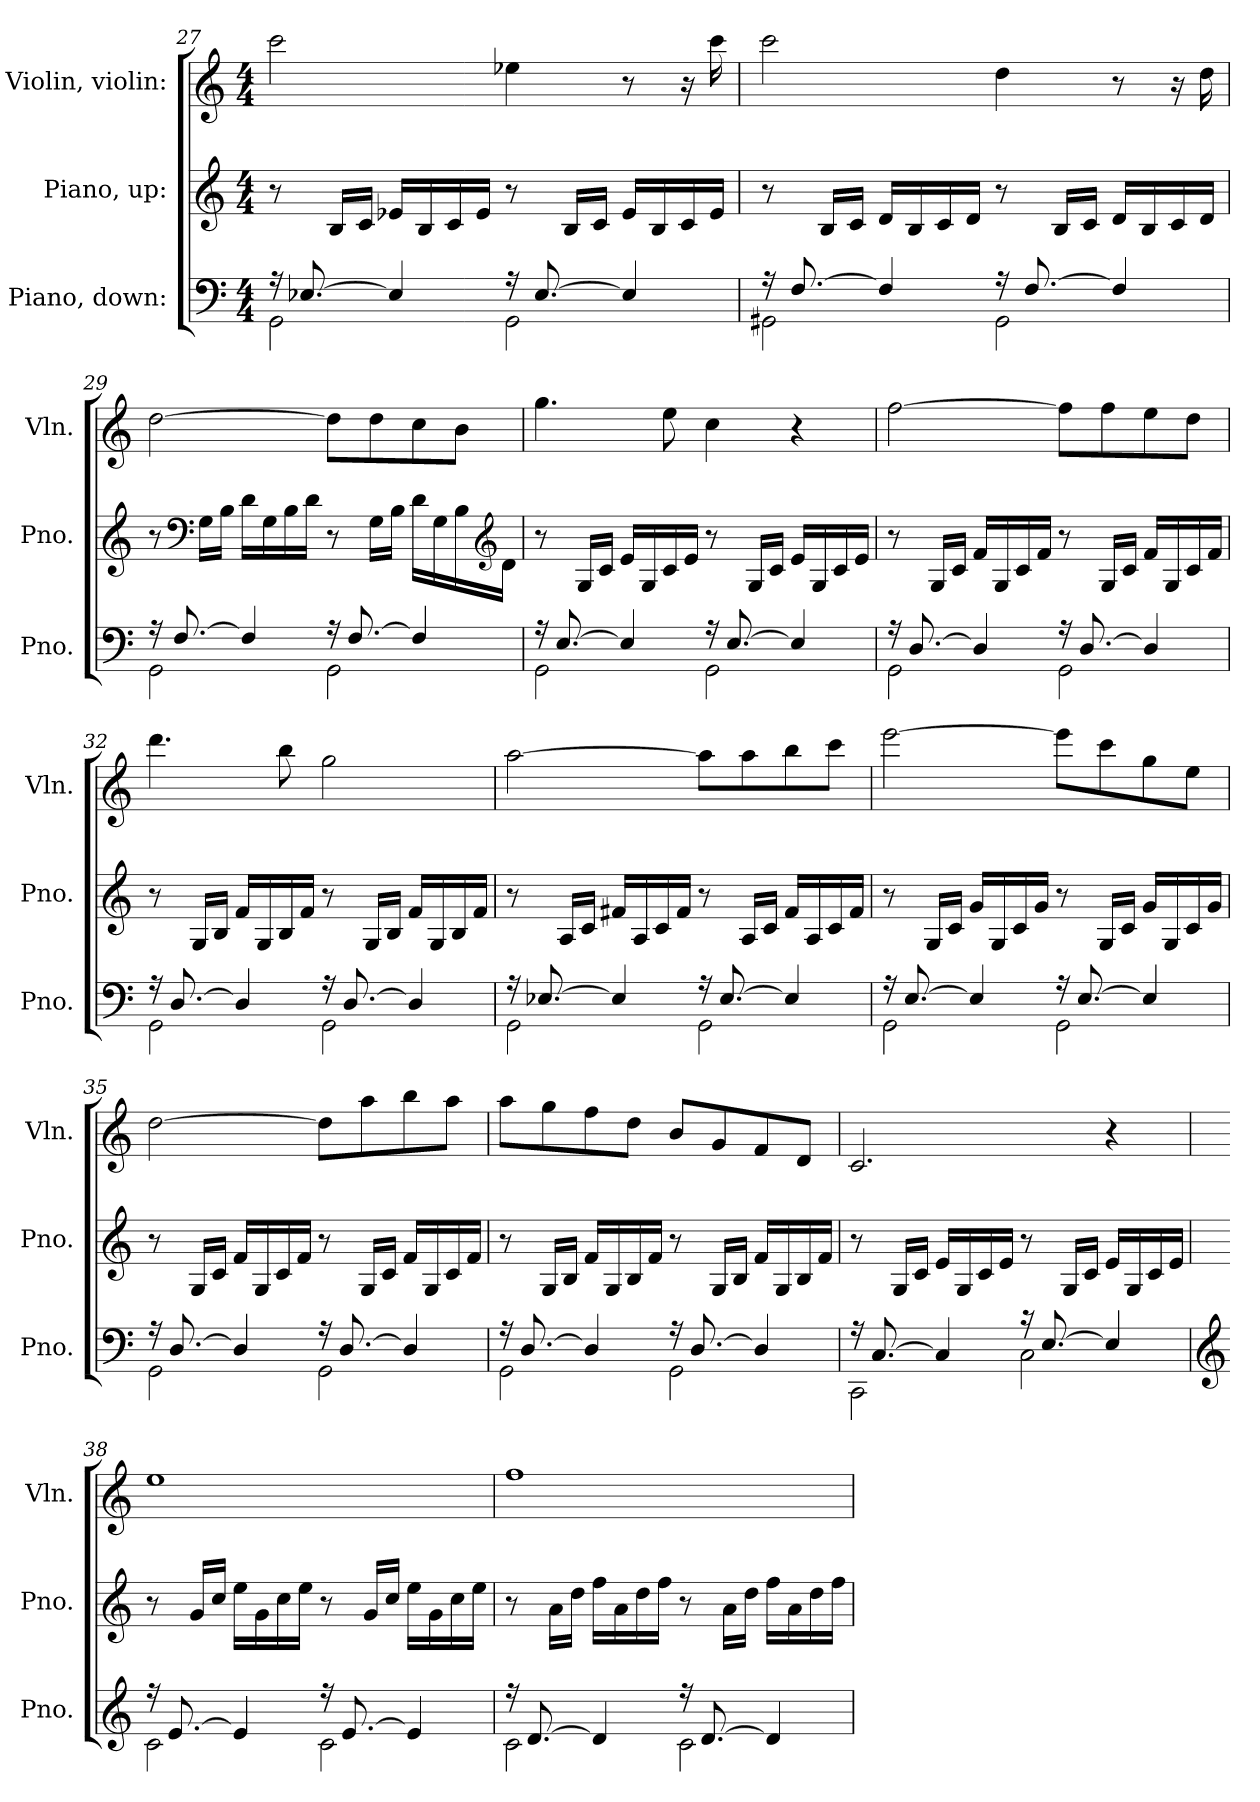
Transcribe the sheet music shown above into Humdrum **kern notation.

**kern	**kern	**kern
*part3	*part2	*part1
*staff3	*staff2	*staff1
*I"Piano, down:	*I"Piano, up:	*I"Violin, violin:
*I'Pno.	*I'Pno.	*I'Vln.
!!LO:LB:g=z
*clefF4	*clefG2	*clefG2
*k[]	*k[]	*k[]
*M4/4	*M4/4	*M4/4
=27	=27	=27
*^	*	*
16r	2GG\	8r	2ccc\
[8.E-X/	.	.	.
.	.	16B/LL	.
.	.	16c/JJ	.
4E-/]	.	16e-X/LL	.
.	.	16B/	.
.	.	16c/	.
.	.	16e-/JJ	.
16r	2GG\	8r	4ee-X\
[8.E-/	.	.	.
.	.	16B/LL	.
.	.	16c/JJ	.
4E-/]	.	16e-/LL	8r
.	.	16B/	.
.	.	16c/	16r
.	.	16e-/JJ	16ccc\
=28	=28	=28	=28
16r	2GG#X\	8r	2ccc\
[8.F/	.	.	.
.	.	16B/LL	.
.	.	16c/JJ	.
4F/]	.	16d/LL	.
.	.	16B/	.
.	.	16c/	.
.	.	16d/JJ	.
16r	2GG#\	8r	4dd\
[8.F/	.	.	.
.	.	16B/LL	.
.	.	16c/JJ	.
4F/]	.	16d/LL	8r
.	.	16B/	.
.	.	16c/	16r
.	.	16d/JJ	16dd\
!!LO:LB:g=z
=29	=29	=29	=29
16r	2GG\	8r	[2dd\
[8.F/	.	.	.
*	*	*clefF4	*
.	.	16G\LL	.
.	.	16B\JJ	.
4F/]	.	16d\LL	.
.	.	16G\	.
.	.	16B\	.
.	.	16d\JJ	.
16r	2GG\	8r	8dd\L]
[8.F/	.	.	.
.	.	16G\LL	8dd\
.	.	16B\JJ	.
4F/]	.	16d\LL	8cc\
.	.	16G\	.
.	.	16B\	8b\J
*	*	*clefG2	*
.	.	16d\JJ	.
=30	=30	=30	=30
16r	2GG\	8r	4.gg\
[8.E/	.	.	.
.	.	16G/LL	.
.	.	16c/JJ	.
4E/]	.	16e/LL	.
.	.	16G/	.
.	.	16c/	8ee\
.	.	16e/JJ	.
16r	2GG\	8r	4cc\
[8.E/	.	.	.
.	.	16G/LL	.
.	.	16c/JJ	.
4E/]	.	16e/LL	4r
.	.	16G/	.
.	.	16c/	.
.	.	16e/JJ	.
!!LO:LB:g=z
=31	=31	=31	=31
16r	2GG\	8r	[2ff\
[8.D/	.	.	.
.	.	16G/LL	.
.	.	16c/JJ	.
4D/]	.	16f/LL	.
.	.	16G/	.
.	.	16c/	.
.	.	16f/JJ	.
16r	2GG\	8r	8ff\L]
[8.D/	.	.	.
.	.	16G/LL	8ff\
.	.	16c/JJ	.
4D/]	.	16f/LL	8ee\
.	.	16G/	.
.	.	16c/	8dd\J
.	.	16f/JJ	.
=32	=32	=32	=32
16r	2GG\	8r	4.ddd\
[8.D/	.	.	.
.	.	16G/LL	.
.	.	16B/JJ	.
4D/]	.	16f/LL	.
.	.	16G/	.
.	.	16B/	8bb\
.	.	16f/JJ	.
16r	2GG\	8r	2gg\
[8.D/	.	.	.
.	.	16G/LL	.
.	.	16B/JJ	.
4D/]	.	16f/LL	.
.	.	16G/	.
.	.	16B/	.
.	.	16f/JJ	.
!!LO:PB:g=z
=33	=33	=33	=33
16r	2GG\	8r	[2aa\
[8.E-X/	.	.	.
.	.	16A/LL	.
.	.	16c/JJ	.
4E-/]	.	16f#X/LL	.
.	.	16A/	.
.	.	16c/	.
.	.	16f#/JJ	.
16r	2GG\	8r	8aa\L]
[8.E-/	.	.	.
.	.	16A/LL	8aa\
.	.	16c/JJ	.
4E-/]	.	16f#/LL	8bb\
.	.	16A/	.
.	.	16c/	8ccc\J
.	.	16f#/JJ	.
=34	=34	=34	=34
16r	2GG\	8r	[2eee\
[8.E/	.	.	.
.	.	16G/LL	.
.	.	16c/JJ	.
4E/]	.	16g/LL	.
.	.	16G/	.
.	.	16c/	.
.	.	16g/JJ	.
16r	2GG\	8r	8eee\L]
[8.E/	.	.	.
.	.	16G/LL	8ccc\
.	.	16c/JJ	.
4E/]	.	16g/LL	8gg\
.	.	16G/	.
.	.	16c/	8ee\J
.	.	16g/JJ	.
!!LO:LB:g=z
=35	=35	=35	=35
16r	2GG\	8r	[2dd\
[8.D/	.	.	.
.	.	16G/LL	.
.	.	16c/JJ	.
4D/]	.	16f/LL	.
.	.	16G/	.
.	.	16c/	.
.	.	16f/JJ	.
16r	2GG\	8r	8dd\L]
[8.D/	.	.	.
.	.	16G/LL	8aa\
.	.	16c/JJ	.
4D/]	.	16f/LL	8bb\
.	.	16G/	.
.	.	16c/	8aa\J
.	.	16f/JJ	.
=36	=36	=36	=36
16r	2GG\	8r	8aa\L
[8.D/	.	.	.
.	.	16G/LL	8gg\
.	.	16B/JJ	.
4D/]	.	16f/LL	8ff\
.	.	16G/	.
.	.	16B/	8dd\J
.	.	16f/JJ	.
16r	2GG\	8r	8b/L
[8.D/	.	.	.
.	.	16G/LL	8g/
.	.	16B/JJ	.
4D/]	.	16f/LL	8f/
.	.	16G/	.
.	.	16B/	8d/J
.	.	16f/JJ	.
!!LO:LB:g=z
=37	=37	=37	=37
16r	2CC\	8r	2.c/
[8.C/	.	.	.
.	.	16G/LL	.
.	.	16c/JJ	.
4C/]	.	16e/LL	.
.	.	16G/	.
.	.	16c/	.
.	.	16e/JJ	.
16r	2C\	8r	.
[8.E/	.	.	.
.	.	16G/LL	.
.	.	16c/JJ	.
4E/]	.	16e/LL	4r
.	.	16G/	.
.	.	16c/	.
.	.	16e/JJ	.
=38	=38	=38	=38
*clefG2	*	*	*
16r	2c\	8r	1ee
[8.e/	.	.	.
.	.	16g/LL	.
.	.	16cc/JJ	.
4e/]	.	16ee\LL	.
.	.	16g\	.
.	.	16cc\	.
.	.	16ee\JJ	.
16r	2c\	8r	.
[8.e/	.	.	.
.	.	16g/LL	.
.	.	16cc/JJ	.
4e/]	.	16ee\LL	.
.	.	16g\	.
.	.	16cc\	.
.	.	16ee\JJ	.
!!LO:LB:g=z
=39	=39	=39	=39
16r	2c\	8r	1ff
[8.d/	.	.	.
.	.	16a\LL	.
.	.	16dd\JJ	.
4d/]	.	16ff\LL	.
.	.	16a\	.
.	.	16dd\	.
.	.	16ff\JJ	.
16r	2c\	8r	.
[8.d/	.	.	.
.	.	16a\LL	.
.	.	16dd\JJ	.
4d/]	.	16ff\LL	.
.	.	16a\	.
.	.	16dd\	.
.	.	16ff\JJ	.
*v	*v	*	*
=	=	=
*-	*-	*-
